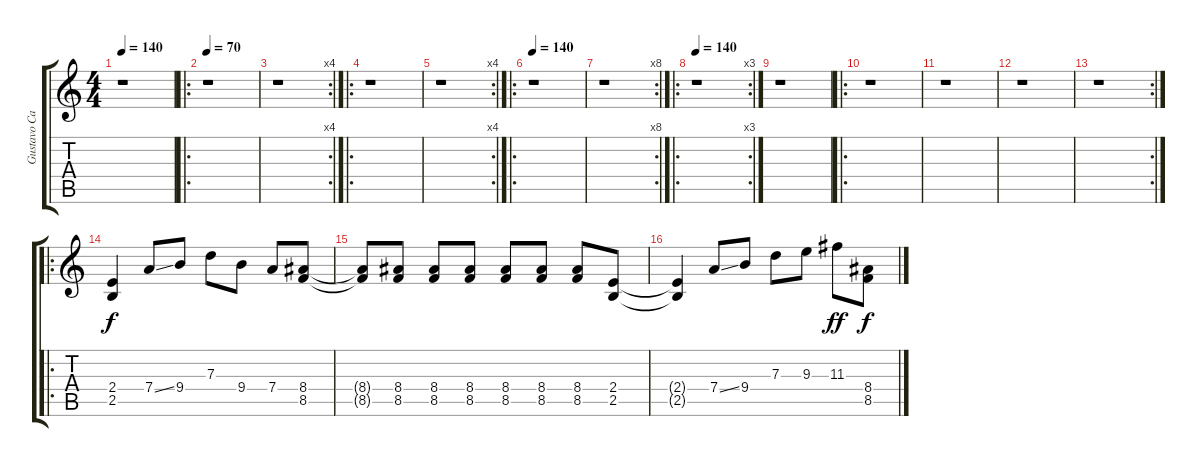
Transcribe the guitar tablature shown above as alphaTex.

\track ("Gustavo Campos" "Gustavo Ca") {instrument distortionguitar}
\staff {score tabs}
\tuning (E4 B3 G3 D3 A2 E2) {hide}
\ts (4 4)
\tempo 140
\tempo 35
\tempo 140
\clef g2
\ks c
r.1{dy f instrument distortionguitar} |
\ro
\tempo 70
r.1 |
\rc 4
r.1 |
\ro
r.1 |
\rc 4
r.1 |
\ro
\tempo 140
r.1 |
\rc 8
r.1 |
\ro
\rc 3
\tempo 140
r.1 |
r.1 |
\ro
r.1 |
r.1 |
r.1 |
\rc 2
r.1 |
\ro
(2.4 2.5).4 7.4{ss}.8 9.4.8 7.3.8 9.4.8 7.4.8 (8.4 8.5).8 |
(8.4{t} 8.5{t}).8 (8.4 8.5).8 (8.4 8.5).8 (8.4 8.5).8 (8.4 8.5).8 (8.4 8.5).8 (8.4 8.5).8 (2.4 2.5).8 |
(2.4{t} 2.5{t}).4 7.4{ss}.8 9.4.8 7.3.8 9.3.8 11.3.8{dy ff} (8.4 8.5).8{dy f}
